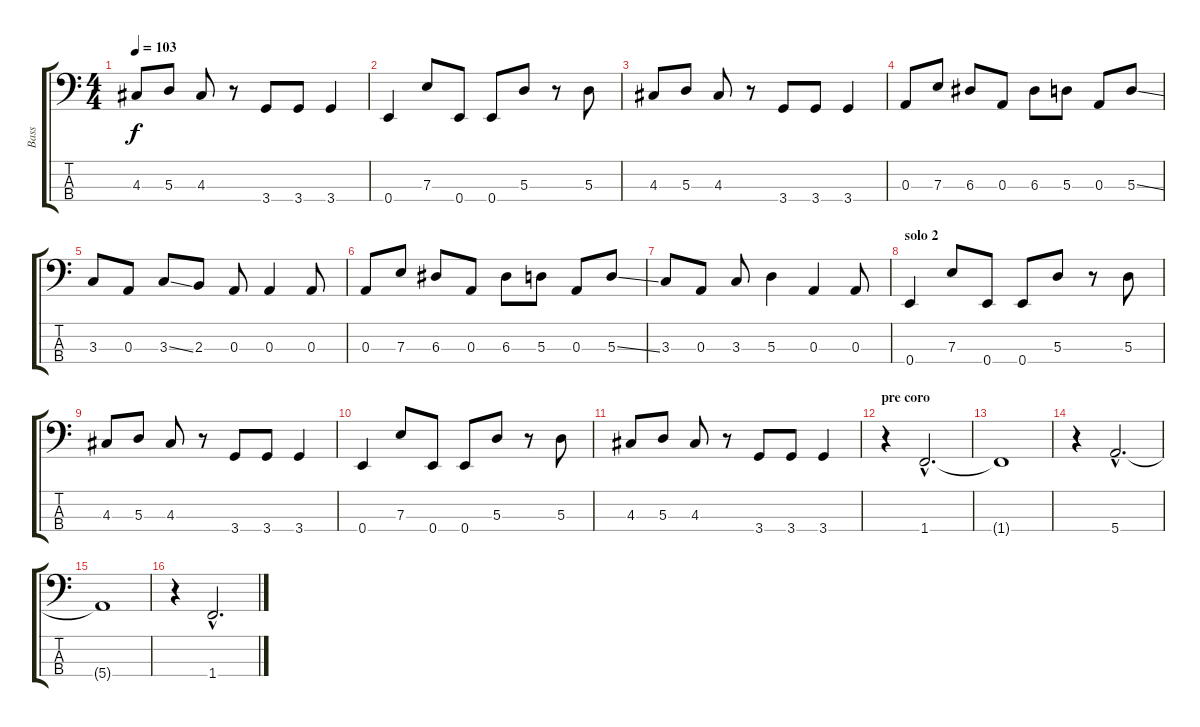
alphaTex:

\track ("Bass" "Bass") {instrument electricbassfinger}
\staff {score tabs}
\tuning (G2 D2 A1 E1) {hide}
\ts (4 4)
\tempo 103
\clef f4
\ks c
4.3.8{dy f} 5.3.8 4.3.8 r.8 3.4.8 3.4.8 3.4.4 |
0.4.4 7.3.8 0.4.8 0.4.8 5.3.8 r.8 5.3.8 |
4.3.8 5.3.8 4.3.8 r.8 3.4.8 3.4.8 3.4.4 |
0.3.8 7.3.8 6.3.8 0.3.8 6.3.8 5.3.8 0.3.8 5.3{ss}.8 |
3.3.8 0.3.8 3.3{ss}.8 2.3.8 0.3.8 0.3.4 0.3.8 |
0.3.8 7.3.8 6.3.8 0.3.8 6.3.8 5.3.8 0.3.8 5.3{ss}.8 |
3.3.8 0.3.8 3.3.8 5.3.4 0.3.4 0.3.8 |
\section ("" "solo 2")
0.4.4 7.3.8 0.4.8 0.4.8 5.3.8 r.8 5.3.8 |
4.3.8 5.3.8 4.3.8 r.8 3.4.8 3.4.8 3.4.4 |
0.4.4 7.3.8 0.4.8 0.4.8 5.3.8 r.8 5.3.8 |
4.3.8 5.3.8 4.3.8 r.8 3.4.8 3.4.8 3.4.4 |
\section ("" "pre coro")
r.4 1.4{hac}.2{d} |
1.4{t}.1 |
r.4 5.4{hac}.2{d} |
5.4{t}.1 |
r.4 1.4{hac}.2{d}
